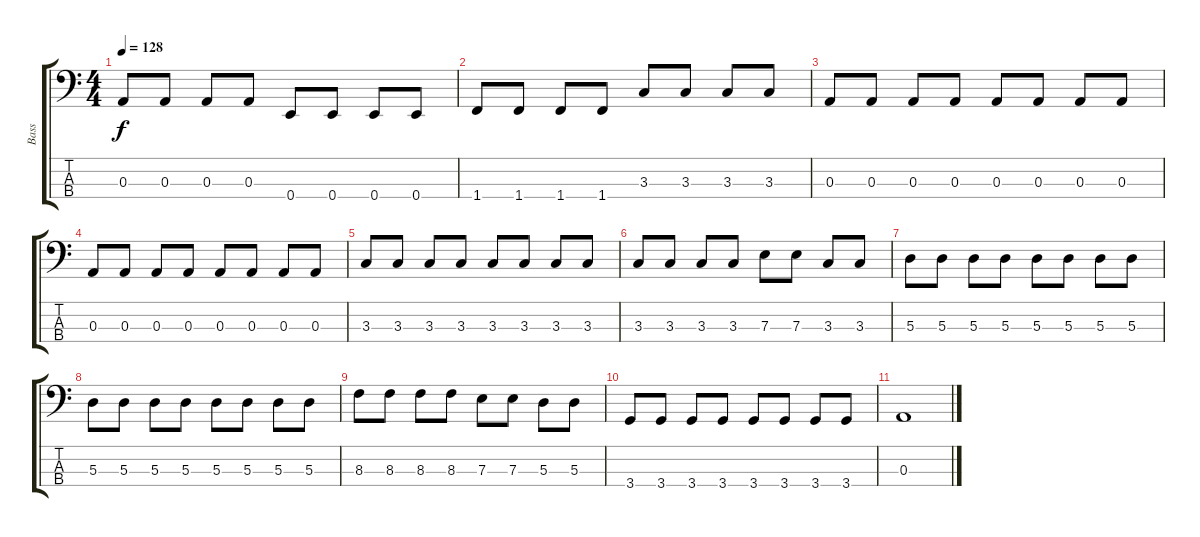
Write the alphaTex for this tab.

\track ("Bass" "Bass") {instrument electricbassfinger}
\staff {score tabs}
\tuning (G2 D2 A1 E1) {hide}
\ts (4 4)
\tempo 128
\clef f4
\ks c
0.3.8{dy f volume 13} 0.3.8 0.3.8 0.3.8 0.4.8 0.4.8 0.4.8 0.4.8 |
1.4.8 1.4.8 1.4.8 1.4.8 3.3.8 3.3.8 3.3.8 3.3.8 |
0.3.8 0.3.8 0.3.8 0.3.8 0.3.8 0.3.8 0.3.8 0.3.8 |
0.3.8 0.3.8 0.3.8 0.3.8 0.3.8 0.3.8 0.3.8 0.3.8 |
3.3.8 3.3.8 3.3.8 3.3.8 3.3.8 3.3.8 3.3.8 3.3.8 |
3.3.8 3.3.8 3.3.8 3.3.8 7.3.8 7.3.8 3.3.8 3.3.8 |
5.3.8 5.3.8 5.3.8 5.3.8 5.3.8 5.3.8 5.3.8 5.3.8 |
5.3.8 5.3.8 5.3.8 5.3.8 5.3.8 5.3.8 5.3.8 5.3.8 |
8.3.8 8.3.8 8.3.8 8.3.8 7.3.8 7.3.8 5.3.8 5.3.8 |
3.4.8 3.4.8 3.4.8 3.4.8 3.4.8 3.4.8 3.4.8 3.4.8 |
0.3.1
